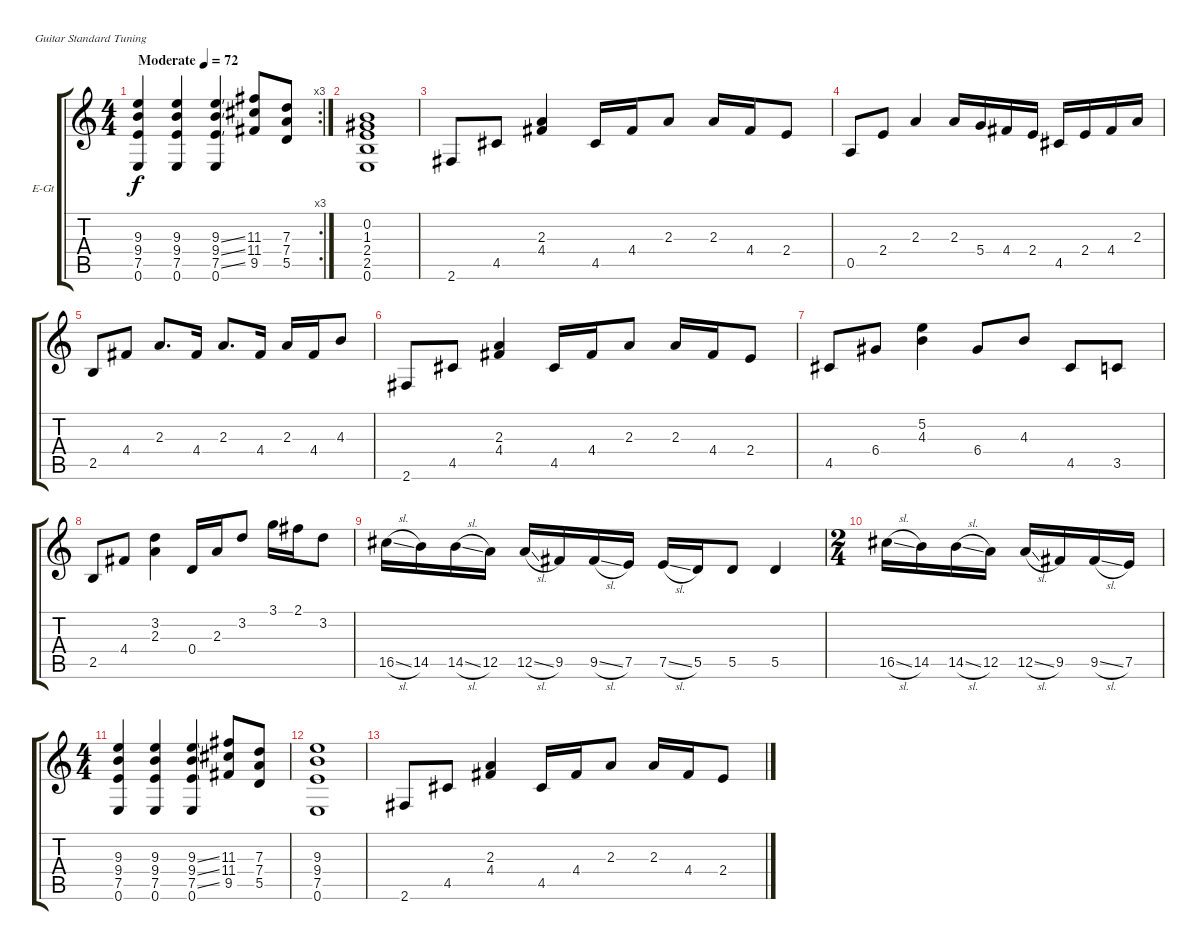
\bracketExtendMode groupsimilarinstruments
\firstSystemTrackNameOrientation horizontal
\otherSystemsTrackNameOrientation horizontal
\track ("rhythm" "E-Gt") {solo instrument overdrivenguitar}
\staff {score tabs}
\tuning (E4 B3 G3 D3 A2 E2)
\rc 3
\ts (4 4)
\beaming (8 2 2 2 2)
\tempo (72 "Moderate")
\clef g2
\ks c
(9.3 9.4 7.5 0.6).4{dy f instrument overdrivenguitar} (9.3 9.4 7.5 0.6).4 (9.3{ss} 9.4{ss} 7.5{ss} 0.6).4 (11.3 11.4 9.5).8 (7.3 7.4 5.5).8 |
(0.2 1.3 2.4 2.5 0.6).1 |
2.6.8 4.5.8 (2.3 4.4).4 4.5.16 4.4.16 2.3.8 2.3.16 4.4.16 2.4.8 |
0.5.8 2.4.8 2.3.4 2.3.16 5.4.16 4.4.16 2.4.16 4.5.16 2.4.16 4.4.16 2.3.16 |
2.5.8 4.4.8 2.3.8{d} 4.4.16 2.3.8{d} 4.4.16 2.3.16 4.4.16 4.3.8 |
2.6.8 4.5.8 (2.3 4.4).4 4.5.16 4.4.16 2.3.8 2.3.16 4.4.16 2.4.8 |
4.5.8 6.4.8 (5.2 4.3).4 6.4.8 4.3.8 4.5.8 3.5.8 |
2.5.8 4.4.8 (3.2 2.3).4 0.4.16 2.3.16 3.2.8 3.1.16 2.1.16 3.2.8 |
16.5{sl}.16 14.5.16 14.5{sl}.16 12.5.16 12.5{sl}.16 9.5.16 9.5{sl}.16 7.5.16 7.5{sl}.16 5.5.16 5.5.8 5.5.4 |
\ts (2 4)
\beaming (8 2 2)
16.5{sl}.16 14.5.16 14.5{sl}.16 12.5.16 12.5{sl}.16 9.5.16 9.5{sl}.16 7.5.16 |
\ts (4 4)
\beaming (8 2 2 2 2)
(9.3 9.4 7.5 0.6).4 (9.3 9.4 7.5 0.6).4 (9.3{ss} 9.4{ss} 7.5{ss} 0.6).4 (11.3 11.4 9.5).8 (7.3 7.4 5.5).8 |
(9.3 9.4 7.5 0.6).1 |
2.6.8 4.5.8 (2.3 4.4).4 4.5.16 4.4.16 2.3.8 2.3.16 4.4.16 2.4.8
